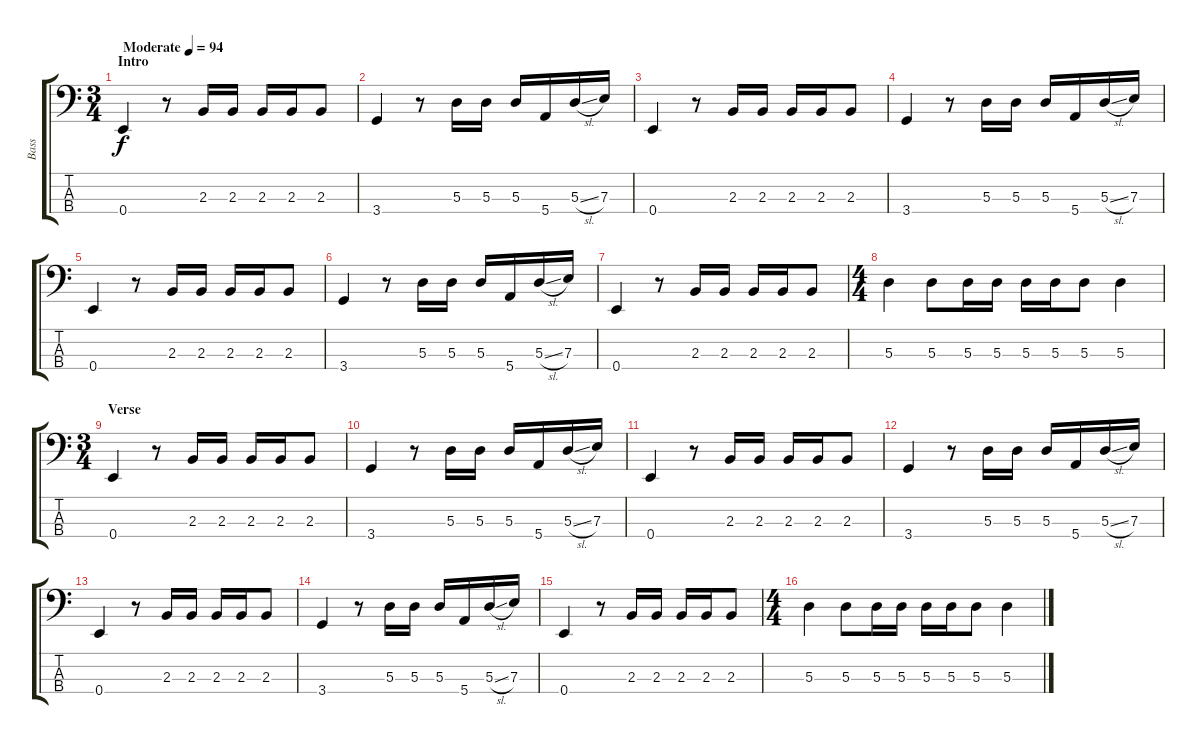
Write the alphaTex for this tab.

\track ("Bass" "Bass") {instrument electricbassfinger}
\staff {score tabs}
\tuning (G2 D2 A1 E1) {hide}
\ts (3 4)
\section ("" "Intro")
\tempo (94 "Moderate")
\clef f4
\ks c
0.4.4{dy f instrument electricbassfinger} r.8 2.3.16 2.3.16 2.3.16 2.3.16 2.3.8 |
3.4.4 r.8 5.3.16 5.3.16 5.3.16 5.4.16 5.3{sl}.16 7.3.16 |
0.4.4 r.8 2.3.16 2.3.16 2.3.16 2.3.16 2.3.8 |
3.4.4 r.8 5.3.16 5.3.16 5.3.16 5.4.16 5.3{sl}.16 7.3.16 |
0.4.4 r.8 2.3.16 2.3.16 2.3.16 2.3.16 2.3.8 |
3.4.4 r.8 5.3.16 5.3.16 5.3.16 5.4.16 5.3{sl}.16 7.3.16 |
0.4.4 r.8 2.3.16 2.3.16 2.3.16 2.3.16 2.3.8 |
\ts (4 4)
5.3.4 5.3.8 5.3.16 5.3.16 5.3.16 5.3.16 5.3.8 5.3.4 |
\ts (3 4)
\section ("" "Verse")
0.4.4 r.8 2.3.16 2.3.16 2.3.16 2.3.16 2.3.8 |
3.4.4 r.8 5.3.16 5.3.16 5.3.16 5.4.16 5.3{sl}.16 7.3.16 |
0.4.4 r.8 2.3.16 2.3.16 2.3.16 2.3.16 2.3.8 |
3.4.4 r.8 5.3.16 5.3.16 5.3.16 5.4.16 5.3{sl}.16 7.3.16 |
0.4.4 r.8 2.3.16 2.3.16 2.3.16 2.3.16 2.3.8 |
3.4.4 r.8 5.3.16 5.3.16 5.3.16 5.4.16 5.3{sl}.16 7.3.16 |
0.4.4 r.8 2.3.16 2.3.16 2.3.16 2.3.16 2.3.8 |
\ts (4 4)
5.3.4 5.3.8 5.3.16 5.3.16 5.3.16 5.3.16 5.3.8 5.3.4
